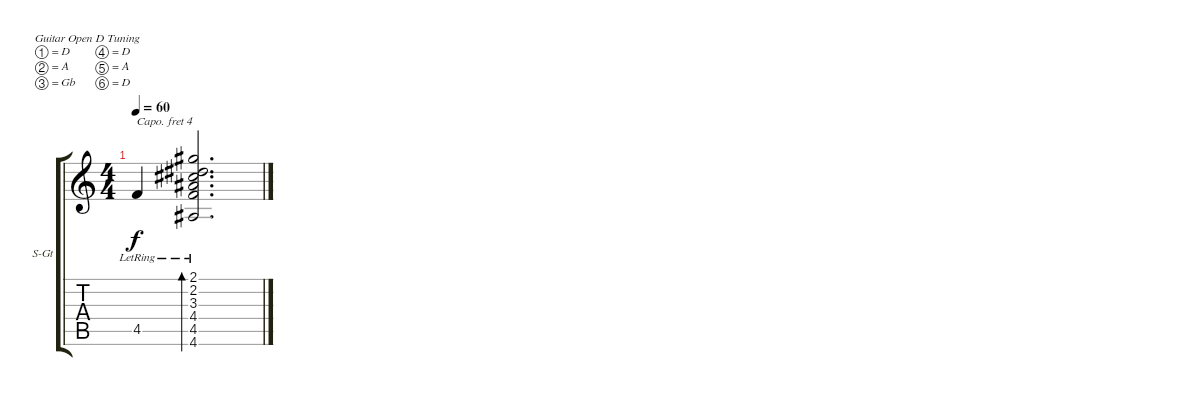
\bracketExtendMode groupsimilarinstruments
\firstSystemTrackNameOrientation horizontal
\otherSystemsTrackNameOrientation horizontal
\track ("Òô¹ì 2" "S-Gt") {instrument acousticguitarsteel}
\staff {score tabs}
\capo 4
\tuning (D4 A3 Gb3 D3 A2 D2)
\ts (4 4)
\tempo 60
\clef g2
\ks c
4.5{lr t}.4{dy f} (2.1{lr} 2.2{lr} 3.3{lr} 4.4{lr} 4.5{lr} 4.6{lr}).2{d bd 480}
